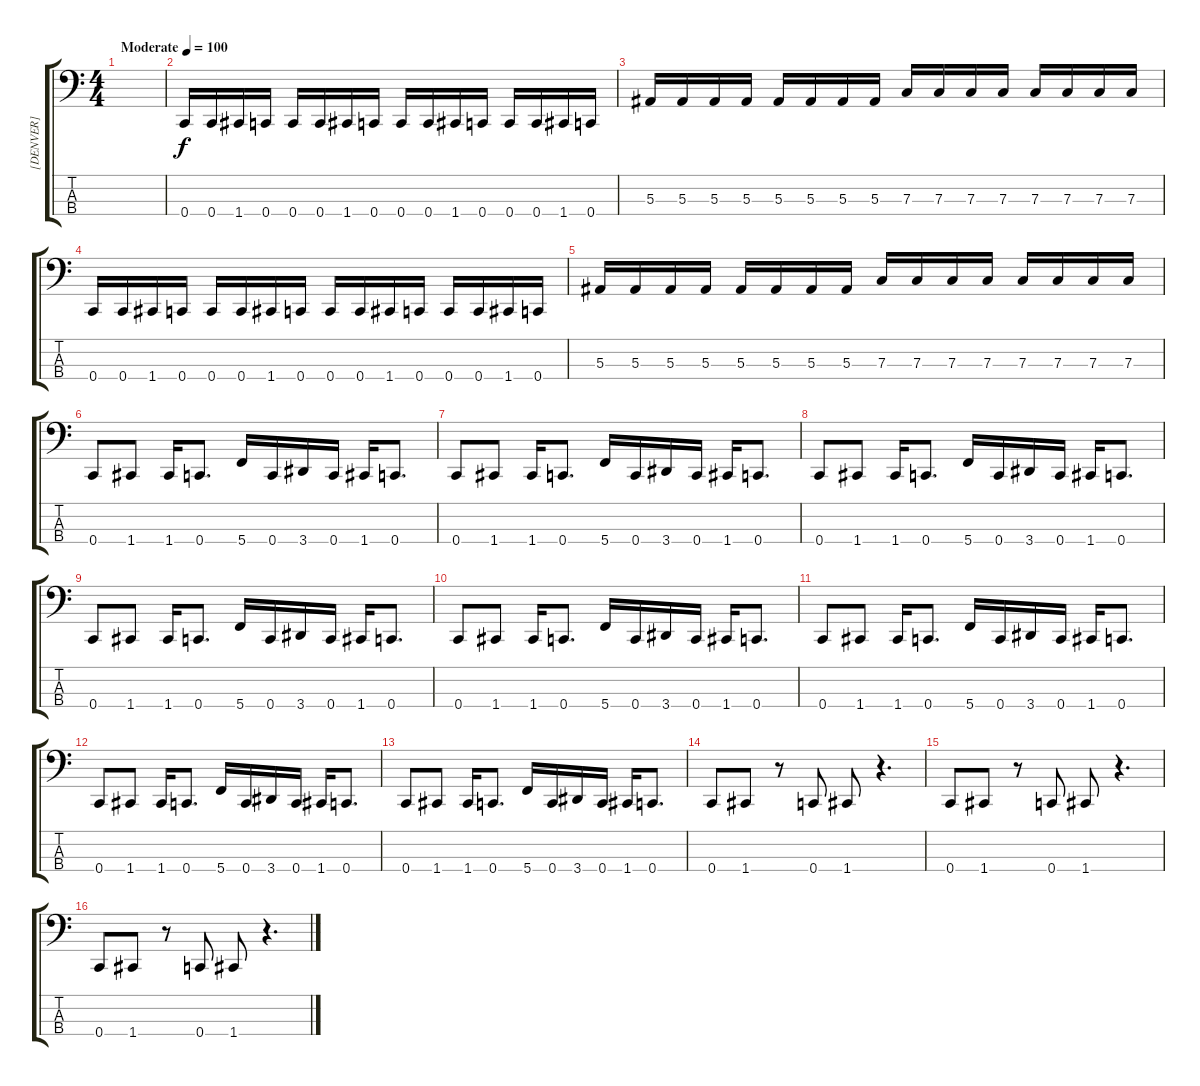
\track ("[DENVER]" "[DENVER]") {instrument electricbasspick}
\staff {score tabs}
\tuning (Eb2 Bb1 F1 C1) {hide}
\ts (4 4)
\tempo (100 "Moderate")
\clef f4
\ks c
|
0.4.16 0.4.16 1.4.16 0.4.16 0.4.16 0.4.16 1.4.16 0.4.16 0.4.16 0.4.16 1.4.16 0.4.16 0.4.16 0.4.16 1.4.16 0.4.16 |
5.3.16 5.3.16 5.3.16 5.3.16 5.3.16 5.3.16 5.3.16 5.3.16 7.3.16 7.3.16 7.3.16 7.3.16 7.3.16 7.3.16 7.3.16 7.3.16 |
0.4.16 0.4.16 1.4.16 0.4.16 0.4.16 0.4.16 1.4.16 0.4.16 0.4.16 0.4.16 1.4.16 0.4.16 0.4.16 0.4.16 1.4.16 0.4.16 |
5.3.16 5.3.16 5.3.16 5.3.16 5.3.16 5.3.16 5.3.16 5.3.16 7.3.16 7.3.16 7.3.16 7.3.16 7.3.16 7.3.16 7.3.16 7.3.16 |
0.4.8 1.4.8 1.4.16 0.4.8{d} 5.4.16 0.4.16 3.4.16 0.4.16 1.4.16 0.4.8{d} |
0.4.8 1.4.8 1.4.16 0.4.8{d} 5.4.16 0.4.16 3.4.16 0.4.16 1.4.16 0.4.8{d} |
0.4.8 1.4.8 1.4.16 0.4.8{d} 5.4.16 0.4.16 3.4.16 0.4.16 1.4.16 0.4.8{d} |
0.4.8 1.4.8 1.4.16 0.4.8{d} 5.4.16 0.4.16 3.4.16 0.4.16 1.4.16 0.4.8{d} |
0.4.8 1.4.8 1.4.16 0.4.8{d} 5.4.16 0.4.16 3.4.16 0.4.16 1.4.16 0.4.8{d} |
0.4.8 1.4.8 1.4.16 0.4.8{d} 5.4.16 0.4.16 3.4.16 0.4.16 1.4.16 0.4.8{d} |
0.4.8 1.4.8 1.4.16 0.4.8{d} 5.4.16 0.4.16 3.4.16 0.4.16 1.4.16 0.4.8{d} |
0.4.8 1.4.8 1.4.16 0.4.8{d} 5.4.16 0.4.16 3.4.16 0.4.16 1.4.16 0.4.8{d} |
0.4.8 1.4.8 r.8 0.4.8 1.4.8 r.4{d} |
0.4.8 1.4.8 r.8 0.4.8 1.4.8 r.4{d} |
0.4.8 1.4.8 r.8 0.4.8 1.4.8 r.4{d}
